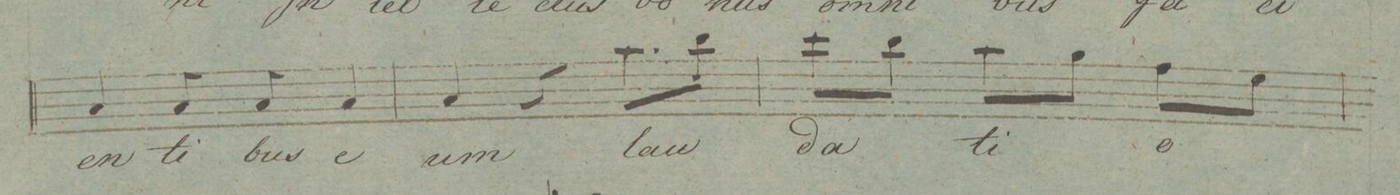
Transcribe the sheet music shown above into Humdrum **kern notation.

**kern	**text	**dynam
*I"Baſso.	*	*
*clefF4	*	*
*k[f#]	*	*
*M3/4	*	*
4C/	-en-	.
8C/	-ti-	.
8C/	-bus	.
4C/	e-	.
=99	=99	=99
4C/	-um	.
4r	.	.
8.c\L	lau-	.
16d\Jk	.	.
=100	=100	=100
8e\L	-da-	.
8d\J	.	.
8c\L	-ti-	.
8B\J	.	.
8A\L	-o	.
8G\J	.	.
=101	=101	=101
*-	*-	*-
